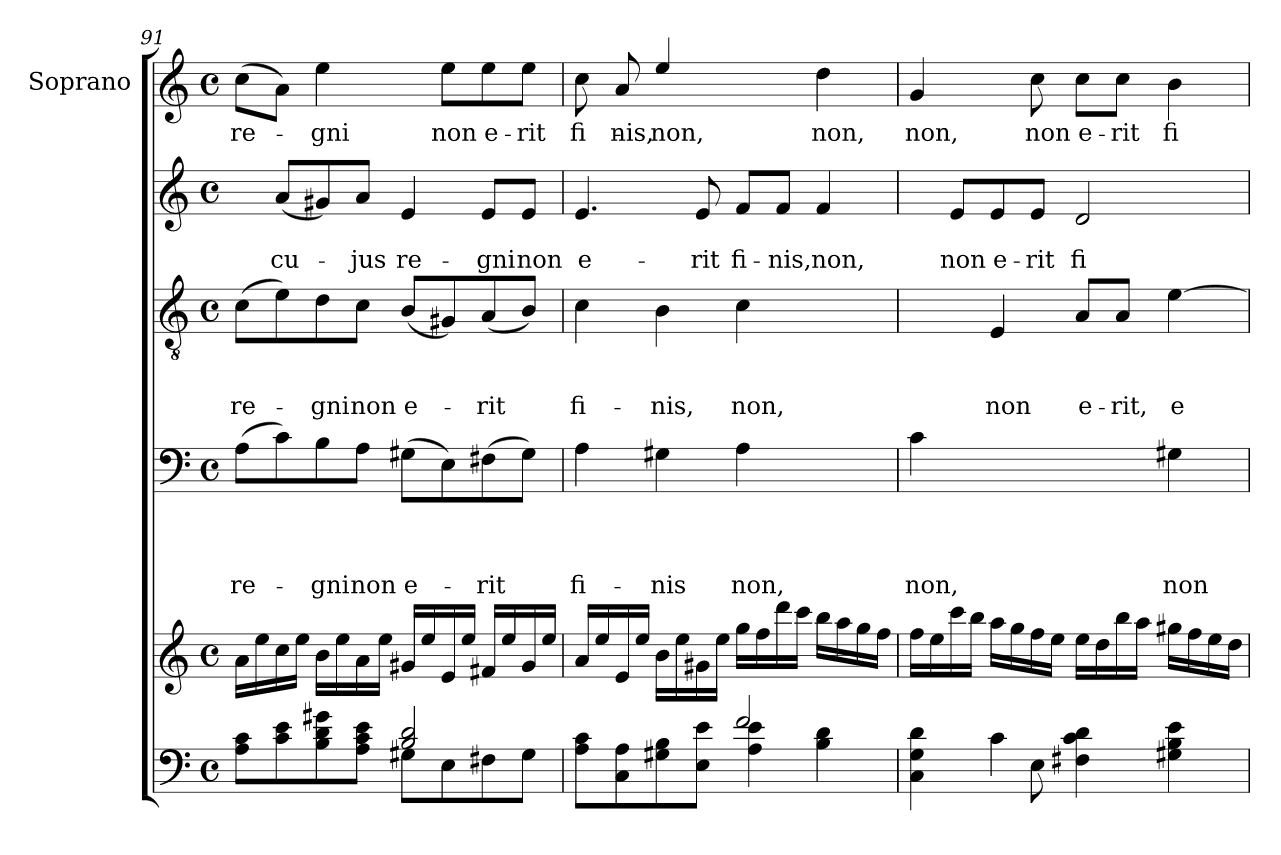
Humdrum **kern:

**kern	**kern	**kern	**text	**text	**text	**text	**kern	**text	**text	**text	**kern	**text	**text	**kern	**text
*part6	*part5	*part4	*part4	*part4	*part4	*part4	*part3	*part3	*part3	*part3	*part2	*part2	*part2	*part1	*part1
*staff6	*staff5	*staff4	*staff4	*staff4	*staff4	*staff4	*staff3	*staff3	*staff3	*staff3	*staff2	*staff2	*staff2	*staff1	*staff1
*	*	*	*	*	*	*	*	*	*	*	*	*	*	*I"Soprano	*
*clefF4	*clefG2	*clefF4	*	*	*	*	*clefGv2	*	*	*	*clefG2	*	*	*clefG2	*
*k[]	*k[]	*k[]	*	*	*	*	*k[]	*	*	*	*k[]	*	*	*k[]	*
*C:	*C:	*C:	*	*	*	*	*C:	*	*	*	*C:	*	*	*C:	*
*M4/4	*M4/4	*M4/4	*	*	*	*	*M4/4	*	*	*	*M4/4	*	*	*M4/4	*
*met(c)	*met(c)	*met(c)	*	*	*	*	*met(c)	*	*	*	*met(c)	*	*	*met(c)	*
=91	=91	=91	=91	=91	=91	=91	=91	=91	=91	=91	=91	=91	=91	=91	=91
*^	*	*	*	*	*	*	*	*	*	*	*	*	*	*	*
!	!	!	!	!	!	!	!LO:LY:b	!	!	!	!LO:LY:b	!	!	!	!	!LO:LY:b
8A\ 8c\L	2ryy	16a\LL	(>8A\L	.	.	.	re-	(>8c\L	.	.	re-	8ryy	.	.	(>8cc\L	re-
.	.	16ee\	.	.	.	.	.	.	.	.	.	.	.	.	.	.
!	!	!	!	!	!	!	!	!	!	!	!	!	!	!LO:LY:b	!	!
8c\ 8e\	.	16cc\	8c\)	.	.	.	.	8e\)	.	.	.	(<8a/L	.	-cu-	8a\J)	.
.	.	16ee\JJ	.	.	.	.	.	.	.	.	.	.	.	.	.	.
!	!	!	!	!	!	!	!LO:LY:b	!	!	!	!LO:LY:b	!	!	!	!	!LO:LY:b
8B\ 8d\ 8g#X\	.	16b\LL	8B\	.	.	.	-gni	8d\	.	.	-gni	8g#X/)	.	.	4ee\	-gni
.	.	16ee\	.	.	.	.	.	.	.	.	.	.	.	.	.	.
!	!	!	!	!	!	!	!LO:LY:b	!	!	!	!LO:LY:b	!	!	!LO:LY:b	!	!
8A\ 8c\ 8e\J	.	16a\	8A\J	.	.	.	non	8c\J	.	.	non	8a/J	.	-jus	.	.
.	.	16ee\JJ	.	.	.	.	.	.	.	.	.	.	.	.	.	.
!	!	!	!	!	!	!	!LO:LY:b	!	!	!	!LO:LY:b	!	!	!LO:LY:b	!	!
2B/ 2d/	8G#X\L	16g#X/LL	(>8G#X\L	.	.	.	e-	(<8B/L	.	.	e-	4e/	.	re-	8ryy	.
.	.	16ee/	.	.	.	.	.	.	.	.	.	.	.	.	.	.
!	!	!	!	!	!	!	!	!	!	!	!	!	!	!	!	!LO:LY:b
.	8E\	16e/	8E\)	.	.	.	.	8G#X/)	.	.	.	.	.	.	8ee\L	non
.	.	16ee/JJ	.	.	.	.	.	.	.	.	.	.	.	.	.	.
!	!	!	!	!	!	!	!LO:LY:b	!	!	!	!LO:LY:b	!	!	!LO:LY:b	!	!LO:LY:b
.	8F#X\	16f#X/LL	(>8F#X\	.	.	.	-rit	(<8A/	.	.	-rit	8e/L	.	-gni	8ee\	e-
.	.	16ee/	.	.	.	.	.	.	.	.	.	.	.	.	.	.
!	!	!	!	!	!	!	!	!	!	!	!	!	!	!LO:LY:b	!	!LO:LY:b
.	8G#\J	16g#/	8G#\J)	.	.	.	.	8B/J)	.	.	.	8e/J	.	non	8ee\J	-rit
.	.	16ee/JJ	.	.	.	.	.	.	.	.	.	.	.	.	.	.
!!LO:LB:g=z
=92	=92	=92	=92	=92	=92	=92	=92	=92	=92	=92	=92	=92	=92	=92	=92	=92
!	!	!	!	!	!	!	!LO:LY:b	!	!	!	!LO:LY:b	!	!	!LO:LY:b	!	!LO:LY:b
*	*	*	*	*	*	*	*	*	*	*	*	*	*	*	*^	*
8A\ 8c\L	2ryy	16a/LL	4A\	.	.	.	fi-	4c\	.	.	fi-	4.e/	.	e-	8cc\	8ryy	fi-
.	.	16ee/	.	.	.	.	.	.	.	.	.	.	.	.	.	.	.
!	!	!	!	!	!	!	!	!	!	!	!	!	!	!	!	!	!LO:LY:b
8C\ 8A\	.	16e/	.	.	.	.	.	.	.	.	.	.	.	.	8ryy	8a/	nis,
.	.	16ee/JJ	.	.	.	.	.	.	.	.	.	.	.	.	.	.	.
!	!	!	!	!	!	!	!LO:LY:b	!	!	!	!LO:LY:b	!	!	!	!	!	!LO:LY:b
8G#X\ 8B\	.	16b\LL	4G#X\	.	.	.	-nis	4B\	.	.	-nis,	.	.	.	4ee/	2ryy	-non,
.	.	16ee\	.	.	.	.	.	.	.	.	.	.	.	.	.	.	.
!	!	!	!	!	!	!	!	!	!	!	!	!	!	!LO:LY:b	!	!	!
8E\ 8e\J	.	16g#X\	.	.	.	.	.	.	.	.	.	8e/	.	-rit	.	.	.
.	.	16ee\JJ	.	.	.	.	.	.	.	.	.	.	.	.	.	.	.
!	!	!	!	!	!	!	!LO:LY:b	!	!	!	!LO:LY:b	!	!	!LO:LY:b	!	!	!
2f/	4A\ 4e\	16gg\LL	4A\	.	.	.	non,	4c\	.	.	non,	8f/L	.	fi-	2ryy	.	.
.	.	16ff\	.	.	.	.	.	.	.	.	.	.	.	.	.	.	.
!	!	!	!	!	!	!	!	!	!	!	!	!	!	!LO:LY:b	!	!	!
.	.	16ddd\	.	.	.	.	.	.	.	.	.	8f/J	.	-nis,	.	.	.
.	.	16ccc\JJ	.	.	.	.	.	.	.	.	.	.	.	.	.	.	.
!	!	!	!	!	!	!	!	!	!	!	!	!	!	!LO:LY:b	!	!	!LO:LY:b
.	4B\ 4d\	16bb\LL	4ryy	.	.	.	.	4ryy	.	.	.	4f/	.	non,	.	4dd\	non,
.	.	16aa\	.	.	.	.	.	.	.	.	.	.	.	.	.	.	.
.	.	16gg\	.	.	.	.	.	.	.	.	.	.	.	.	.	.	.
.	.	16ff\JJ	.	.	.	.	.	.	.	.	.	.	.	.	.	.	.
*	*	*	*	*	*	*	*	*	*	*	*	*	*	*	*v	*v	*
=93	=93	=93	=93	=93	=93	=93	=93	=93	=93	=93	=93	=93	=93	=93	=93	=93
!	!	!	!	!	!	!	!LO:LY:b	!	!	!	!	!	!	!	!	!LO:LY:b
4C\ 4G\ 4d\	4.ryy	16ff\LL	4c\	.	.	.	non,	4ryy	.	.	.	8ryy	.	.	4g/	non,
.	.	16ee\	.	.	.	.	.	.	.	.	.	.	.	.	.	.
!	!	!	!	!	!	!	!	!	!	!	!	!	!	!LO:LY:b	!	!
.	.	16ccc\	.	.	.	.	.	.	.	.	.	8e/L	.	non	.	.
.	.	16bb\JJ	.	.	.	.	.	.	.	.	.	.	.	.	.	.
!	!	!	!	!	!	!	!	!	!	!	!LO:LY:b	!	!	!LO:LY:b	!	!
4c\	.	16aa\LL	2ryy	.	.	.	.	4E/	.	.	non	8e/	.	e-	8ryy	.
.	.	16gg\	.	.	.	.	.	.	.	.	.	.	.	.	.	.
!	!	!	!	!	!	!	!	!	!	!	!	!	!	!LO:LY:b	!	!LO:LY:b
.	8E\	16ff\	.	.	.	.	.	.	.	.	.	8e/J	.	-rit	8cc\	non
.	.	16ee\JJ	.	.	.	.	.	.	.	.	.	.	.	.	.	.
!	!	!	!	!	!	!	!	!	!	!	!LO:LY:b	!	!	!LO:LY:b	!	!LO:LY:b
4F#X\ 4c\ 4d\	2ryy	16ee\LL	.	.	.	.	.	8A/L	.	.	e-	2d/	.	fi-	8cc\L	e-
.	.	16dd\	.	.	.	.	.	.	.	.	.	.	.	.	.	.
!	!	!	!	!	!	!	!	!	!	!	!LO:LY:b	!	!	!	!	!LO:LY:b
.	.	16bb\	.	.	.	.	.	8A/J	.	.	-rit,	.	.	.	8cc\J	-rit
.	.	16aa\JJ	.	.	.	.	.	.	.	.	.	.	.	.	.	.
!	!	!	!	!	!	!	!LO:LY:b	!	!	!	!LO:LY:b	!	!	!	!	!LO:LY:b
4G#X\ 4B\ 4e\	.	16gg#X\LL	4G#X\	.	.	.	non	[>4e\	.	.	e-	.	.	.	4b\	fi-
.	.	16ff\	.	.	.	.	.	.	.	.	.	.	.	.	.	.
.	.	16ee\	.	.	.	.	.	.	.	.	.	.	.	.	.	.
.	.	16dd\JJ	.	.	.	.	.	.	.	.	.	.	.	.	.	.
*v	*v	*	*	*	*	*	*	*	*	*	*	*	*	*	*	*
=	=	=	=	=	=	=	=	=	=	=	=	=	=	=	=
*-	*-	*-	*-	*-	*-	*-	*-	*-	*-	*-	*-	*-	*-	*-	*-
